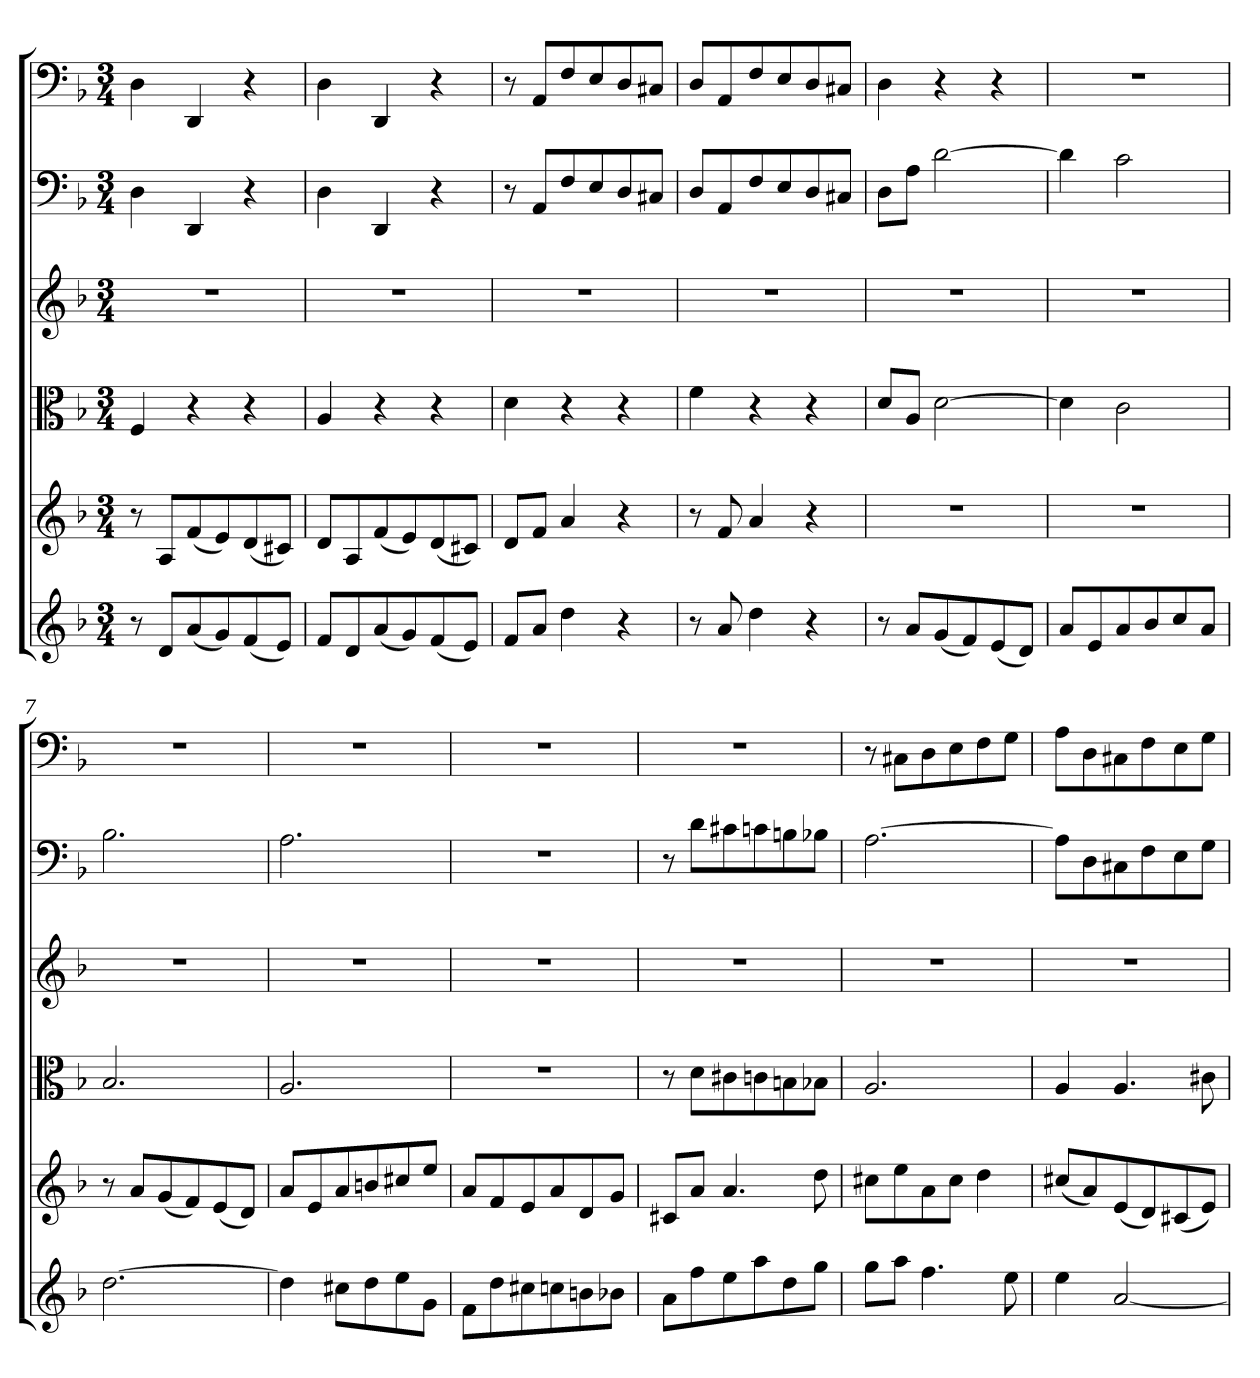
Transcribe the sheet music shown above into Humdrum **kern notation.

**kern	**kern	**kern	**kern	**kern	**kern
*part6	*part5	*part4	*part3	*part2	*part1
*staff6	*staff5	*staff4	*staff3	*staff2	*staff1
*clefG2	*clefG2	*clefC3	*clefG2	*clefF4	*clefF4
*k[b-]	*k[b-]	*k[b-]	*k[b-]	*k[b-]	*k[b-]
*d:	*d:	*d:	*d:	*d:	*d:
*M3/4	*M3/4	*M3/4	*M3/4	*M3/4	*M3/4
=1	=1	=1	=1	=1	=1
8r	8r	4F/	2.r	4D\	4D\
8d/L	8A/L	.	.	.	.
(8a/	(8f/	4r	.	4DD/	4DD/
8g/)	8e/)	.	.	.	.
(8f/	(8d/	4r	.	4r	4r
8e/J)	8c#X/J)	.	.	.	.
=2	=2	=2	=2	=2	=2
8f/L	8d/L	4A/	2.r	4D\	4D\
8d/	8A/	.	.	.	.
(8a/	(8f/	4r	.	4DD/	4DD/
8g/)	8e/)	.	.	.	.
(8f/	(8d/	4r	.	4r	4r
8e/J)	8c#X/J)	.	.	.	.
=3	=3	=3	=3	=3	=3
8f/L	8d/L	4d\	2.r	8r	8r
8a/J	8f/J	.	.	8AA/L	8AA/L
4dd\	4a/	4r	.	8F/	8F/
.	.	.	.	8E/	8E/
4r	4r	4r	.	8D/	8D/
.	.	.	.	8C#X/J	8C#X/J
=4	=4	=4	=4	=4	=4
8r	8r	4f\	2.r	8D/L	8D/L
8a/	8f/	.	.	8AA/	8AA/
4dd\	4a/	4r	.	8F/	8F/
.	.	.	.	8E/	8E/
4r	4r	4r	.	8D/	8D/
.	.	.	.	8C#X/J	8C#X/J
=5	=5	=5	=5	=5	=5
8r	2.r	8d/L	2.r	8D\L	4D\
8a/L	.	8A/J	.	8A\J	.
(8g/	.	[2d\	.	[2d\	4r
8f/)	.	.	.	.	.
(8e/	.	.	.	.	4r
8d/J)	.	.	.	.	.
=6	=6	=6	=6	=6	=6
8a/L	2.r	4d\]	2.r	4d\]	2.r
8e/	.	.	.	.	.
8a/	.	2c\	.	2c\	.
8b-/	.	.	.	.	.
8cc/	.	.	.	.	.
8a/J	.	.	.	.	.
=7	=7	=7	=7	=7	=7
[2.dd\	8r	2.B-/	2.r	2.B-\	2.r
.	8a/L	.	.	.	.
.	(8g/	.	.	.	.
.	8f/)	.	.	.	.
.	(8e/	.	.	.	.
.	8d/J)	.	.	.	.
=8	=8	=8	=8	=8	=8
4dd\]	8a/L	2.A/	2.r	2.A\	2.r
.	8e/	.	.	.	.
8cc#X\L	8a/	.	.	.	.
8dd\	8bn/	.	.	.	.
8ee\	8cc#X/	.	.	.	.
8g\J	8ee/J	.	.	.	.
=9	=9	=9	=9	=9	=9
8f\L	8a/L	2.r	2.r	2.r	2.r
8dd\	8f/	.	.	.	.
8cc#X\	8e/	.	.	.	.
8ccn\	8a/	.	.	.	.
8bn\	8d/	.	.	.	.
8b-X\J	8g/J	.	.	.	.
=10	=10	=10	=10	=10	=10
8a\L	8c#X/L	8r	2.r	8r	2.r
8ff\	8a/J	8d\L	.	8d\L	.
8ee\	4.a/	8c#X\	.	8c#X\	.
8aa\	.	8cn\	.	8cn\	.
8dd\	.	8Bn\	.	8Bn\	.
8gg\J	8dd\	8B-X\J	.	8B-X\J	.
=11	=11	=11	=11	=11	=11
8gg\L	8cc#X\L	2.A/	2.r	[2.A\	8r
8aa\J	8ee\	.	.	.	8C#X\L
4.ff\	8a\	.	.	.	8D\
.	8cc#\J	.	.	.	8E\
.	4dd\	.	.	.	8F\
8ee\	.	.	.	.	8G\J
=12	=12	=12	=12	=12	=12
4ee\	(8cc#X/L	4A/	2.r	8A\L]	8A\L
.	8a/)	.	.	8D\	8D\
[2a/	(8e/	4.A/	.	8C#X\	8C#X\
.	8d/)	.	.	8F\	8F\
.	(8c#X/	.	.	8E\	8E\
.	8e/J)	8c#X\	.	8G\J	8G\J
=	=	=	=	=	=
*-	*-	*-	*-	*-	*-
